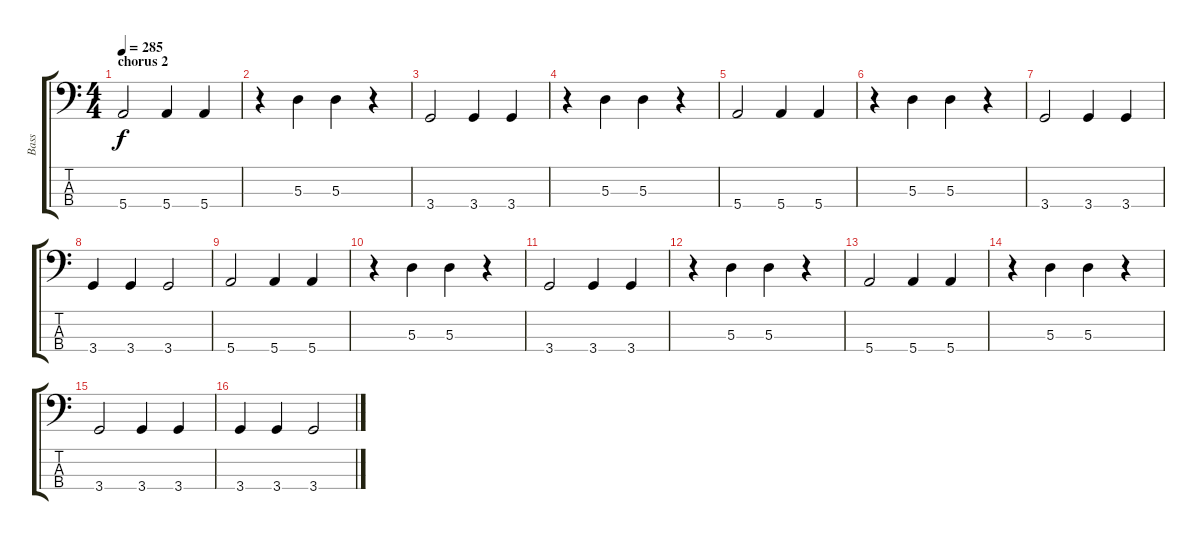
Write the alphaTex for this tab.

\track ("Bass" "Bass") {instrument electricbasspick}
\staff {score tabs}
\tuning (G2 D2 A1 E1) {hide}
\ts (4 4)
\section ("" "chorus 2")
\tempo 285
\clef f4
\ks c
5.4.2{dy f} 5.4.4 5.4.4 |
r.4 5.3.4 5.3.4 r.4 |
3.4.2 3.4.4 3.4.4 |
r.4 5.3.4 5.3.4 r.4 |
5.4.2 5.4.4 5.4.4 |
r.4 5.3.4 5.3.4 r.4 |
3.4.2 3.4.4 3.4.4 |
3.4.4 3.4.4 3.4.2 |
5.4.2 5.4.4 5.4.4 |
r.4 5.3.4 5.3.4 r.4 |
3.4.2 3.4.4 3.4.4 |
r.4 5.3.4 5.3.4 r.4 |
5.4.2 5.4.4 5.4.4 |
r.4 5.3.4 5.3.4 r.4 |
3.4.2 3.4.4 3.4.4 |
3.4.4 3.4.4 3.4.2
